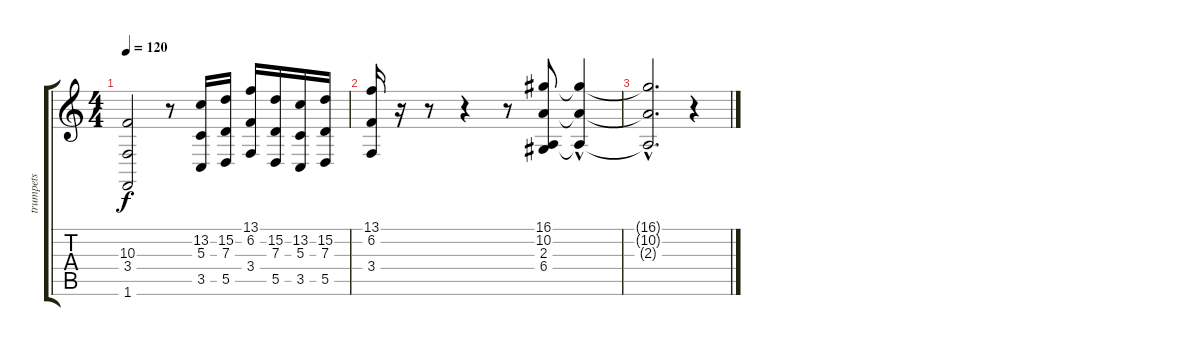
\track ("trumpets" "trumpets") {instrument trumpet}
\staff {score tabs}
\tuning (E4 B3 G3 D3 A2 E2) {hide}
\ts (4 4)
\tempo 120
\clef g2
\ks c
(10.3{t} 3.4{t} 1.6{t}).2{dy f} r.8 (13.2 5.3 3.5).16 (15.2 7.3 5.5).16 (13.1 6.2 3.4).16 (15.2 7.3 5.5).16 (13.2 5.3 3.5).16 (15.2 7.3 5.5).16 |
(13.1 6.2 3.4).16 r.16 r.8 r.4 r.8 (16.1 10.2 2.3 6.4).8 (16.1{t} 10.2{hac t} 2.3{t}).4 |
(16.1{hac t} 10.2{hac t} 2.3{hac t}).2{d} r.4
